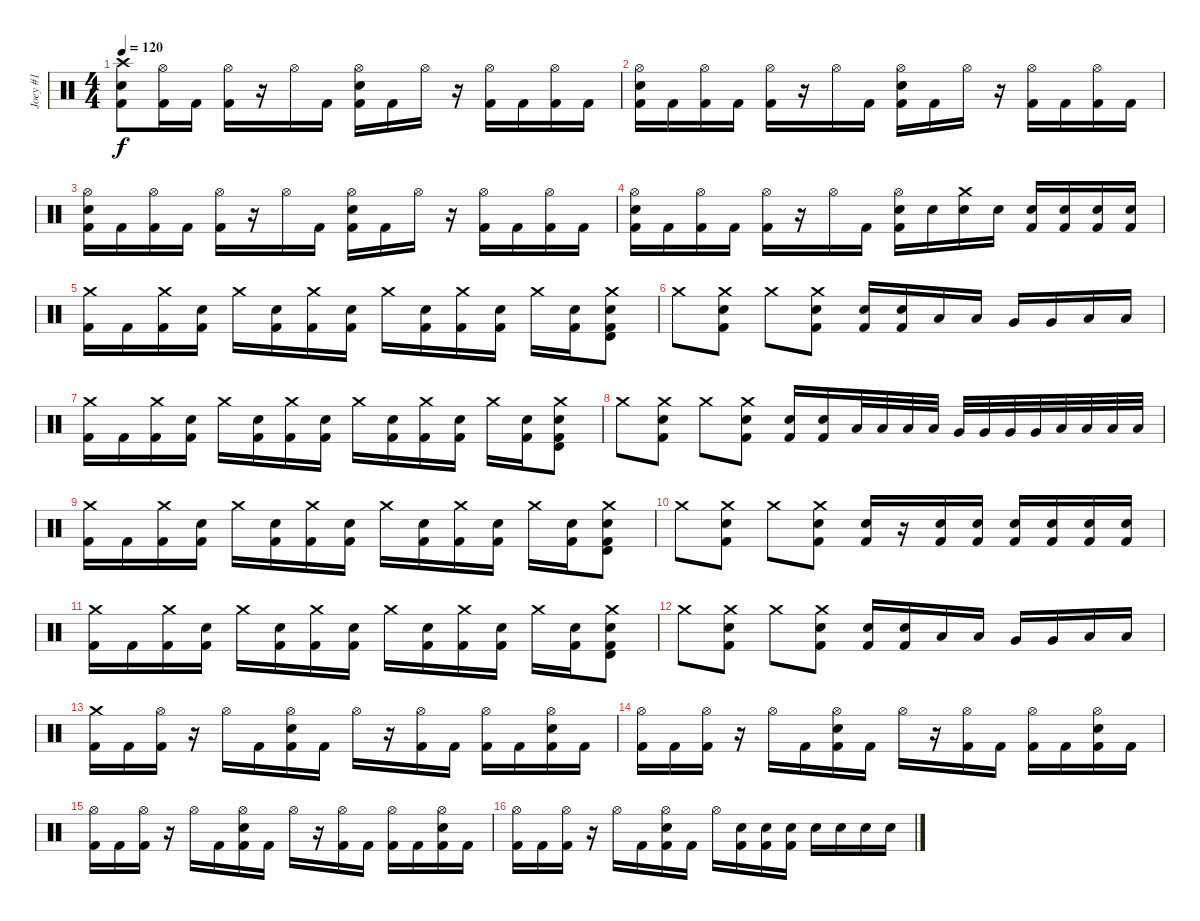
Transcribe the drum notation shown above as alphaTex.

\track ("Joey #1" "Joey #1") {instrument percussion}
\staff {score}
\articulation defaults
\ts (4 4)
\tempo 120
\clef neutral
\ks c
("Crash high (hit)" "Electric Snare (hit)" "Kick (hit) 2").8{dy f} ("Hi-Hat (open)" "Kick (hit) 2").16 "Kick (hit) 2".16 ("Hi-Hat (open)" "Kick (hit) 2").16 r.16 "Hi-Hat (open)".16 "Kick (hit) 2".16 ("Hi-Hat (open)" "Electric Snare (hit)" "Kick (hit) 2").16 "Kick (hit) 2".16 "Hi-Hat (open)".16 r.16 ("Hi-Hat (open)" "Kick (hit) 2").16 "Kick (hit) 2".16 ("Hi-Hat (open)" "Kick (hit) 2").16 "Kick (hit) 2".16 |
("Hi-Hat (open)" "Electric Snare (hit)" "Kick (hit) 2").16 "Kick (hit) 2".16 ("Hi-Hat (open)" "Kick (hit) 2").16 "Kick (hit) 2".16 ("Hi-Hat (open)" "Kick (hit) 2").16 r.16 "Hi-Hat (open)".16 "Kick (hit) 2".16 ("Hi-Hat (open)" "Electric Snare (hit)" "Kick (hit) 2").16 "Kick (hit) 2".16 "Hi-Hat (open)".16 r.16 ("Hi-Hat (open)" "Kick (hit) 2").16 "Kick (hit) 2".16 ("Hi-Hat (open)" "Kick (hit) 2").16 "Kick (hit) 2".16 |
("Hi-Hat (open)" "Electric Snare (hit)" "Kick (hit) 2").16 "Kick (hit) 2".16 ("Hi-Hat (open)" "Kick (hit) 2").16 "Kick (hit) 2".16 ("Hi-Hat (open)" "Kick (hit) 2").16 r.16 "Hi-Hat (open)".16 "Kick (hit) 2".16 ("Hi-Hat (open)" "Electric Snare (hit)" "Kick (hit) 2").16 "Kick (hit) 2".16 "Hi-Hat (open)".16 r.16 ("Hi-Hat (open)" "Kick (hit) 2").16 "Kick (hit) 2".16 ("Hi-Hat (open)" "Kick (hit) 2").16 "Kick (hit) 2".16 |
("Hi-Hat (open)" "Electric Snare (hit)" "Kick (hit) 2").16 "Kick (hit) 2".16 ("Hi-Hat (open)" "Kick (hit) 2").16 "Kick (hit) 2".16 ("Hi-Hat (open)" "Kick (hit) 2").16 r.16 "Hi-Hat (open)".16 "Kick (hit) 2".16 ("Hi-Hat (open)" "Electric Snare (hit)" "Kick (hit) 2").16 "Electric Snare (hit)".16 ("Crash medium (hit)" "Electric Snare (hit)").16 "Electric Snare (hit)".16 ("Electric Snare (hit)" "Kick (hit) 2").16 ("Electric Snare (hit)" "Kick (hit) 2").16 ("Electric Snare (hit)" "Kick (hit) 2").16 ("Electric Snare (hit)" "Kick (hit) 2").16 |
("Crash medium (hit)" "Kick (hit) 2").16 "Kick (hit) 2".16 ("Crash medium (hit)" "Kick (hit) 2").16 ("Electric Snare (hit)" "Kick (hit) 2").16 "Crash medium (hit)".16 ("Electric Snare (hit)" "Kick (hit) 2").16 ("Crash medium (hit)" "Kick (hit) 2").16 ("Electric Snare (hit)" "Kick (hit) 2").16 "Crash medium (hit)".16 ("Electric Snare (hit)" "Kick (hit) 2").16 ("Crash medium (hit)" "Kick (hit) 2").16 ("Electric Snare (hit)" "Kick (hit) 2").16 "Crash medium (hit)".16 ("Electric Snare (hit)" "Kick (hit) 2").16 ("Crash medium (hit)" "Timbale high (hit)"{pm} "Electric Snare (hit)"{pm} "Kick (hit) 2").8 |
"Crash medium (hit)".8 ("Crash medium (hit)" "Electric Snare (hit)" "Kick (hit) 2").8 "Crash medium (hit)".8 ("Crash medium (hit)" "Electric Snare (hit)" "Kick (hit) 2").8 ("Electric Snare (hit)" "Kick (hit) 2").16 ("Electric Snare (hit)" "Kick (hit) 2").16 "Low Tom (hit)".16 "Low Tom (hit)".16 "Very Low Tom (hit)".16 "Very Low Tom (hit)".16 "Low Floor Tom (hit)".16 "Low Floor Tom (hit)".16 |
("Crash medium (hit)" "Kick (hit) 2").16 "Kick (hit) 2".16 ("Crash medium (hit)" "Kick (hit) 2").16 ("Electric Snare (hit)" "Kick (hit) 2").16 "Crash medium (hit)".16 ("Electric Snare (hit)" "Kick (hit) 2").16 ("Crash medium (hit)" "Kick (hit) 2").16 ("Electric Snare (hit)" "Kick (hit) 2").16 "Crash medium (hit)".16 ("Electric Snare (hit)" "Kick (hit) 2").16 ("Crash medium (hit)" "Kick (hit) 2").16 ("Electric Snare (hit)" "Kick (hit) 2").16 "Crash medium (hit)".16 ("Electric Snare (hit)" "Kick (hit) 2").16 ("Crash medium (hit)" "Timbale high (hit)"{pm} "Electric Snare (hit)"{pm} "Kick (hit) 2").8 |
"Crash medium (hit)".8 ("Crash medium (hit)" "Electric Snare (hit)" "Kick (hit) 2").8 "Crash medium (hit)".8 ("Crash medium (hit)" "Electric Snare (hit)" "Kick (hit) 2").8 ("Electric Snare (hit)" "Kick (hit) 2").16 ("Electric Snare (hit)" "Kick (hit) 2").16 "Low Tom (hit)".32 "Low Tom (hit)".32 "Low Tom (hit)".32 "Low Tom (hit)".32 "Very Low Tom (hit)".32 "Very Low Tom (hit)".32 "Very Low Tom (hit)".32 "Very Low Tom (hit)".32 "Low Floor Tom (hit)".32 "Low Floor Tom (hit)".32 "Low Floor Tom (hit)".32 "Low Floor Tom (hit)".32 |
("Crash medium (hit)" "Kick (hit) 2").16 "Kick (hit) 2".16 ("Crash medium (hit)" "Kick (hit) 2").16 ("Electric Snare (hit)" "Kick (hit) 2").16 "Crash medium (hit)".16 ("Electric Snare (hit)" "Kick (hit) 2").16 ("Crash medium (hit)" "Kick (hit) 2").16 ("Electric Snare (hit)" "Kick (hit) 2").16 "Crash medium (hit)".16 ("Electric Snare (hit)" "Kick (hit) 2").16 ("Crash medium (hit)" "Kick (hit) 2").16 ("Electric Snare (hit)" "Kick (hit) 2").16 "Crash medium (hit)".16 ("Electric Snare (hit)" "Kick (hit) 2").16 ("Crash medium (hit)" "Timbale high (hit)"{pm} "Electric Snare (hit)"{pm} "Kick (hit) 2").8 |
"Crash medium (hit)".8 ("Crash medium (hit)" "Electric Snare (hit)" "Kick (hit) 2").8 "Crash medium (hit)".8 ("Crash medium (hit)" "Electric Snare (hit)" "Kick (hit) 2").8 ("Electric Snare (hit)" "Kick (hit) 2").16 r.16 ("Electric Snare (hit)" "Kick (hit) 2").16 ("Electric Snare (hit)" "Kick (hit) 2").16 ("Electric Snare (hit)" "Kick (hit) 2").16 ("Electric Snare (hit)" "Kick (hit) 2").16 ("Electric Snare (hit)" "Kick (hit) 2").16 ("Electric Snare (hit)" "Kick (hit) 2").16 |
("Crash medium (hit)" "Kick (hit) 2").16 "Kick (hit) 2".16 ("Crash medium (hit)" "Kick (hit) 2").16 ("Electric Snare (hit)" "Kick (hit) 2").16 "Crash medium (hit)".16 ("Electric Snare (hit)" "Kick (hit) 2").16 ("Crash medium (hit)" "Kick (hit) 2").16 ("Electric Snare (hit)" "Kick (hit) 2").16 "Crash medium (hit)".16 ("Electric Snare (hit)" "Kick (hit) 2").16 ("Crash medium (hit)" "Kick (hit) 2").16 ("Electric Snare (hit)" "Kick (hit) 2").16 "Crash medium (hit)".16 ("Electric Snare (hit)" "Kick (hit) 2").16 ("Crash medium (hit)" "Timbale high (hit)"{pm} "Electric Snare (hit)"{pm} "Kick (hit) 2").8 |
"Crash medium (hit)".8 ("Crash medium (hit)" "Electric Snare (hit)" "Kick (hit) 2").8 "Crash medium (hit)".8 ("Crash medium (hit)" "Electric Snare (hit)" "Kick (hit) 2").8 ("Electric Snare (hit)" "Kick (hit) 2").16 ("Electric Snare (hit)" "Kick (hit) 2").16 "Low Tom (hit)".16 "Low Tom (hit)".16 "Very Low Tom (hit)".16 "Very Low Tom (hit)".16 "Low Floor Tom (hit)".16 "Low Floor Tom (hit)".16 |
("Crash medium (hit)" "Kick (hit) 2").16 "Kick (hit) 2".16 ("Hi-Hat (open)" "Kick (hit) 2").16 r.16 "Hi-Hat (open)".16 "Kick (hit) 2".16 ("Hi-Hat (open)" "Electric Snare (hit)" "Kick (hit) 2").16 "Kick (hit) 2".16 "Hi-Hat (open)".16 r.16 ("Hi-Hat (open)" "Kick (hit) 2").16 "Kick (hit) 2".16 ("Hi-Hat (open)" "Kick (hit) 2").16 "Kick (hit) 2".16 ("Hi-Hat (open)" "Electric Snare (hit)" "Kick (hit) 2").16 "Kick (hit) 2".16 |
("Hi-Hat (open)" "Kick (hit) 2").16 "Kick (hit) 2".16 ("Hi-Hat (open)" "Kick (hit) 2").16 r.16 "Hi-Hat (open)".16 "Kick (hit) 2".16 ("Hi-Hat (open)" "Electric Snare (hit)" "Kick (hit) 2").16 "Kick (hit) 2".16 "Hi-Hat (open)".16 r.16 ("Hi-Hat (open)" "Kick (hit) 2").16 "Kick (hit) 2".16 ("Hi-Hat (open)" "Kick (hit) 2").16 "Kick (hit) 2".16 ("Hi-Hat (open)" "Electric Snare (hit)" "Kick (hit) 2").16 "Kick (hit) 2".16 |
("Hi-Hat (open)" "Kick (hit) 2").16 "Kick (hit) 2".16 ("Hi-Hat (open)" "Kick (hit) 2").16 r.16 "Hi-Hat (open)".16 "Kick (hit) 2".16 ("Hi-Hat (open)" "Electric Snare (hit)" "Kick (hit) 2").16 "Kick (hit) 2".16 "Hi-Hat (open)".16 r.16 ("Hi-Hat (open)" "Kick (hit) 2").16 "Kick (hit) 2".16 ("Hi-Hat (open)" "Kick (hit) 2").16 "Kick (hit) 2".16 ("Hi-Hat (open)" "Electric Snare (hit)" "Kick (hit) 2").16 "Kick (hit) 2".16 |
("Hi-Hat (open)" "Kick (hit) 2").16 "Kick (hit) 2".16 ("Hi-Hat (open)" "Kick (hit) 2").16 r.16 "Hi-Hat (open)".16 "Kick (hit) 2".16 ("Hi-Hat (open)" "Electric Snare (hit)" "Kick (hit) 2").16 "Kick (hit) 2".16 "Hi-Hat (open)".16 ("Electric Snare (hit)" "Kick (hit) 2").16 ("Electric Snare (hit)" "Kick (hit) 2").16 ("Electric Snare (hit)" "Kick (hit) 2").16 "Electric Snare (hit)".16 "Electric Snare (hit)".16 "Electric Snare (hit)".16 "Electric Snare (hit)".16
